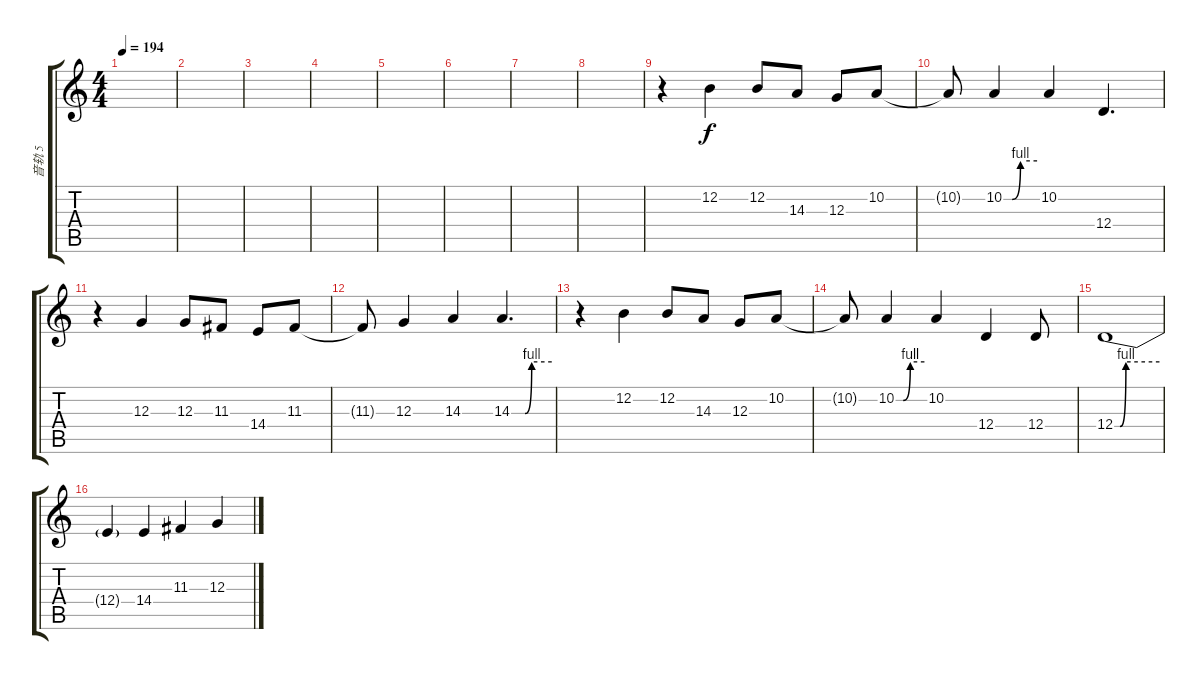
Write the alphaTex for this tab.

\track ("音轨 5" "音轨 5") {instrument tangoaccordion}
\staff {score tabs}
\tuning (E4 B3 G3 D3 A2 E2) {hide}
\ts (4 4)
\tempo 194
\clef g2
\ks c
|
|
|
|
|
|
|
|
r.4 12.2.4{volume 16} 12.2.8 14.3.8 12.3.8 10.2.8 |
10.2{t}.8 10.2{be (custom 0 0 15 0 30 4 60 4)}.4 10.2.4 12.4.4{d} |
r.4 12.3.4 12.3.8 11.3.8 14.4.8 11.3.8 |
11.3{t}.8 12.3.4 14.3.4 14.3{be (custom 0 0 20 0 30 4 60 4)}.4{d} |
r.4 12.2.4 12.2.8 14.3.8 12.3.8 10.2.8 |
10.2{t}.8 10.2{be (custom 0 0 15 0 30 4 60 4)}.4 10.2.4 12.4.4 12.4.8 |
12.4{be (custom 0 0 7 0 15 4 60 4)}.1 |
12.4{t}.4 14.4.4 11.3.4 12.3.4
